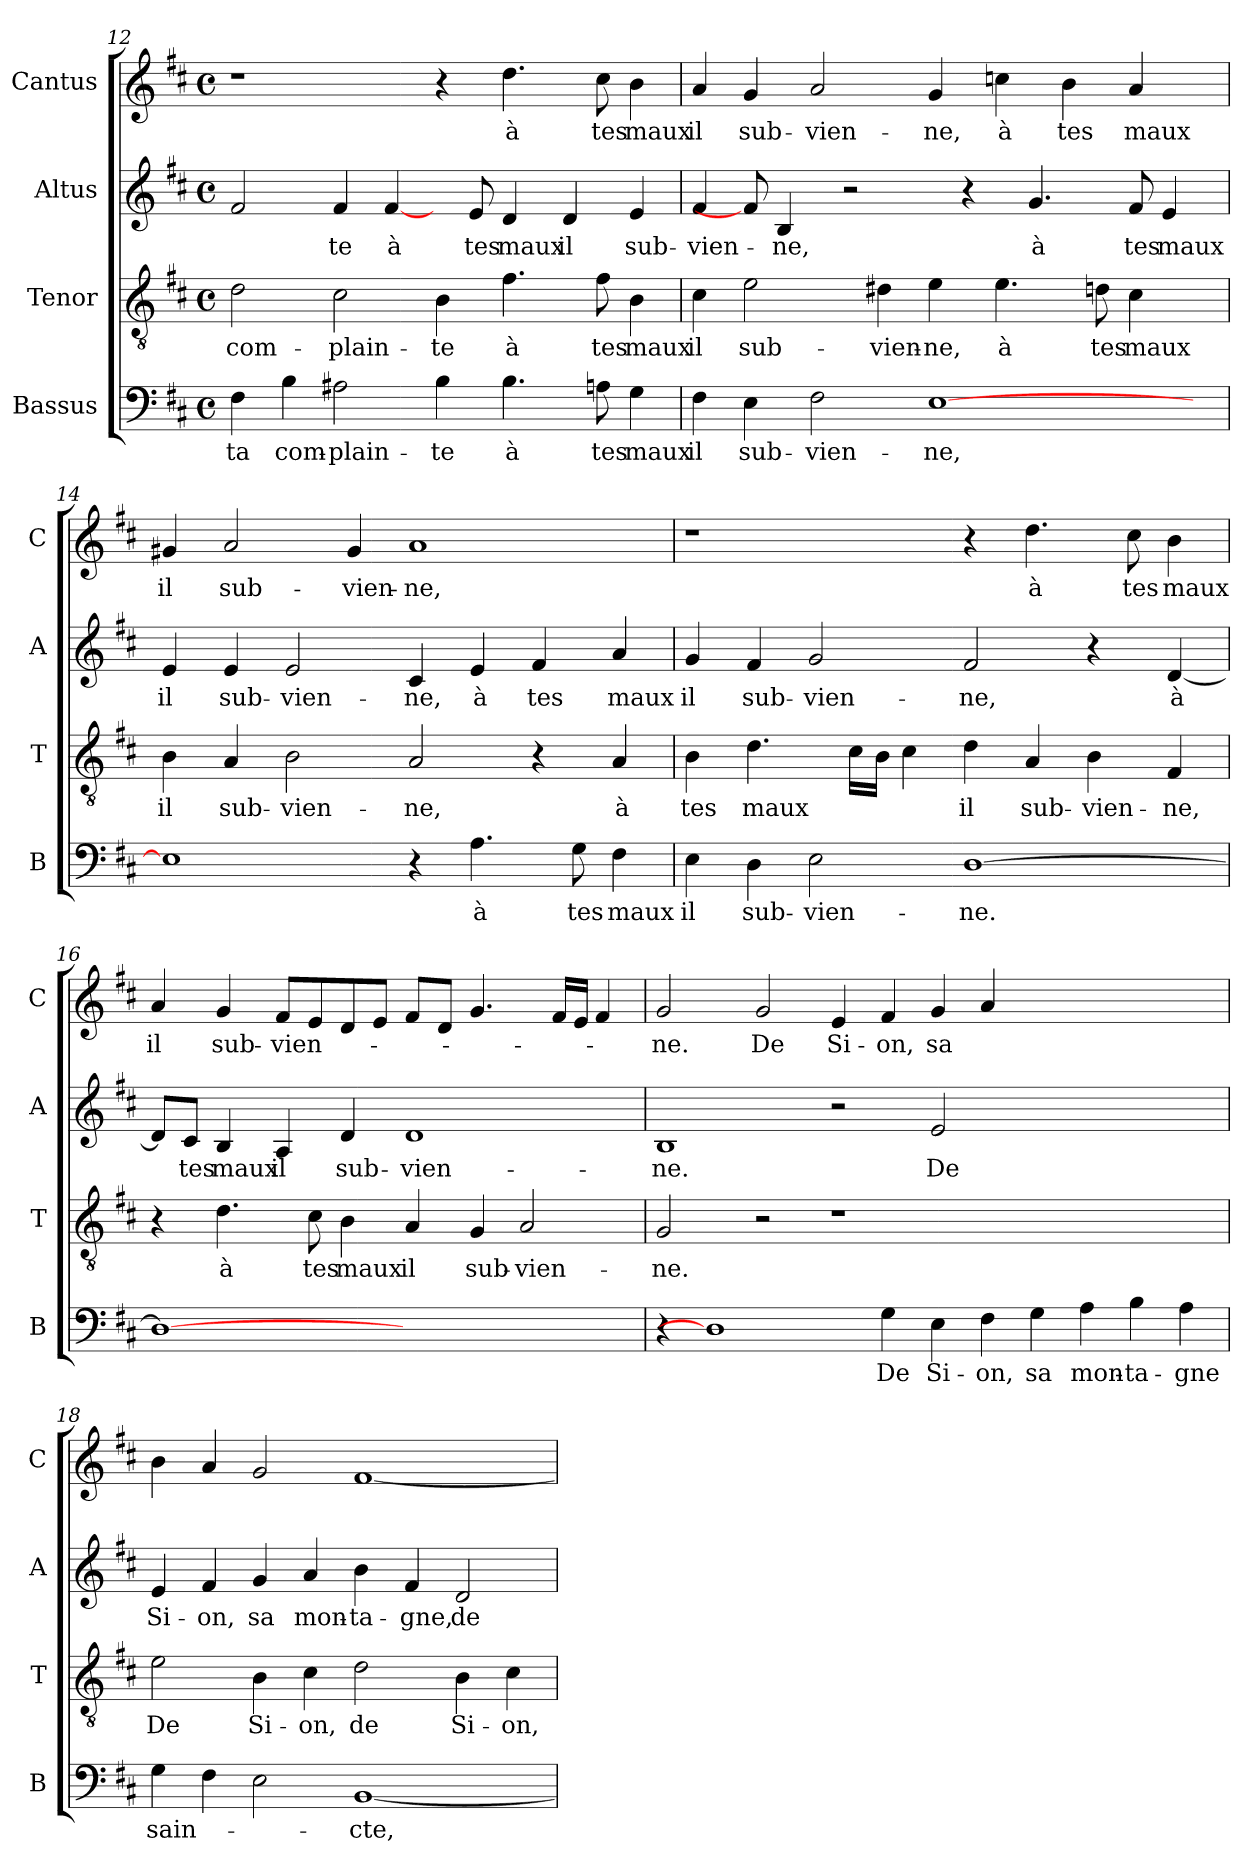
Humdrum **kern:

**kern	**text	**kern	**text	**kern	**text	**kern	**text
*part4	*part4	*part3	*part3	*part2	*part2	*part1	*part1
*staff4	*staff4	*staff3	*staff3	*staff2	*staff2	*staff1	*staff1
*I"Bassus	*	*I"Tenor	*	*I"Altus	*	*I"Cantus	*
*I'B	*	*I'T	*	*I'A	*	*I'C	*
*clefF4	*	*clefGv2	*	*clefG2	*	*clefG2	*
*k[f#c#]	*	*k[f#c#]	*	*k[f#c#]	*	*k[f#c#]	*
*D:	*	*D:	*	*D:	*	*D:	*
*M4/4	*	*M4/4	*	*M4/4	*	*M4/4	*
*met(c)	*	*met(c)	*	*met(c)	*	*met(c)	*
=12	=12	=12	=12	=12	=12	=12	=12
!	!LO:LY:b	!	!LO:LY:b	!	!	!	!
4F#\	ta	2d\	com-	2f#/	.	1r	.
!	!LO:LY:b	!	!	!	!	!	!
4B\	com-	.	.	.	.	.	.
!	!LO:LY:b	!	!LO:LY:b	!	!LO:LY:b	!	!
2A#X\	-plain-	2c#\	-plain-	4f#/	-te	.	.
!	!	!	!	!	!LO:LY:b	!	!
.	.	.	.	[4f#/	à	.	.
!	!LO:LY:b	!	!LO:LY:b	!	!	!	!
4B\	-te	4B\	-te	8ryy	.	4r	.
!	!	!	!	!	!LO:LY:b	!	!
.	.	.	.	8e/	tes	.	.
!	!LO:LY:b	!	!LO:LY:b	!	!LO:LY:b	!	!LO:LY:b
4.B\	à	4.f#\	à	4d/	maux	4.dd\	à
!	!	!	!	!	!LO:LY:b	!	!
.	.	.	.	4d/	il	.	.
!	!LO:LY:b	!	!LO:LY:b	!	!	!	!LO:LY:b
8An\	tes	8f#\	tes	.	.	8cc#\	tes
!	!LO:LY:b	!	!LO:LY:b	!	!LO:LY:b	!	!LO:LY:b
4G\	maux	4B\	maux	4e/	sub-	4b\	maux
!!LO:LB:g=z
=13	=13	=13	=13	=13	=13	=13	=13
!	!LO:LY:b	!	!LO:LY:b	!	!LO:LY:b	!	!LO:LY:b
4F#\	il	4c#\	il	4f#/	-vien-	4a/	il
!	!LO:LY:b	!	!LO:LY:b	!	!	!	!LO:LY:b
4E\	sub-	2e\	sub-	8f#/]	.	4g/	sub-
!	!	!	!	!	!LO:LY:b	!	!
.	.	.	.	4B/	-ne,	.	.
!	!LO:LY:b	!	!	!	!	!	!LO:LY:b
2F#\	-vien-	.	.	.	.	2a/	-vien-
.	.	.	.	2r	.	.	.
!	!	!	!LO:LY:b	!	!	!	!
.	.	4d#X\	-vien-	.	.	.	.
!	!LO:LY:b	!	!LO:LY:b	!	!	!	!LO:LY:b
[1E	-ne,	4e\	-ne,	.	.	4g/	-ne,
.	.	.	.	4r	.	.	.
!	!	!	!LO:LY:b	!	!	!	!LO:LY:b
.	.	4.e\	à	.	.	4ccn\	à
!	!	!	!	!	!LO:LY:b	!	!
.	.	.	.	4.g/	à	.	.
!	!	!	!	!	!	!	!LO:LY:b
.	.	.	.	.	.	4b\	tes
!	!	!	!LO:LY:b	!	!	!	!
.	.	8dn\	tes	.	.	.	.
!	!	!	!LO:LY:b	!	!LO:LY:b	!	!LO:LY:b
.	.	4c#\	maux	8f#/	tes	4a/	maux
!	!	!	!	!	!LO:LY:b	!	!
.	.	.	.	4e/	maux	.	.
8ryy	.	8ryy	.	.	.	8ryy	.
=14	=14	=14	=14	=14	=14	=14	=14
!	!	!	!LO:LY:b	!	!LO:LY:b	!	!LO:LY:b
1E]	.	4B\	il	4e/	il	4g#X/	il
!	!	!	!LO:LY:b	!	!LO:LY:b	!	!LO:LY:b
.	.	4A/	sub-	4e/	sub-	2a/	sub-
!	!	!	!LO:LY:b	!	!LO:LY:b	!	!
.	.	2B\	-vien-	2e/	-vien-	.	.
!	!	!	!	!	!	!	!LO:LY:b
.	.	.	.	.	.	4g#/	-vien-
!	!	!	!LO:LY:b	!	!LO:LY:b	!	!LO:LY:b
4r	.	2A/	-ne,	4c#/	-ne,	1a	-ne,
!	!LO:LY:b	!	!	!	!LO:LY:b	!	!
4.A\	à	.	.	4e/	à	.	.
!	!	!	!	!	!LO:LY:b	!	!
.	.	4r	.	4f#/	tes	.	.
!	!LO:LY:b	!	!	!	!	!	!
8G\	tes	.	.	.	.	.	.
!	!LO:LY:b	!	!LO:LY:b	!	!LO:LY:b	!	!
4F#\	maux	4A/	à	4a/	maux	.	.
=15	=15	=15	=15	=15	=15	=15	=15
!	!LO:LY:b	!	!LO:LY:b	!	!LO:LY:b	!	!
4E\	il	4B\	tes	4g/	il	1r	.
!	!LO:LY:b	!	!LO:LY:b	!	!LO:LY:b	!	!
4D\	sub-	4.d\	maux	4f#/	sub-	.	.
!	!LO:LY:b	!	!	!	!LO:LY:b	!	!
2E\	-vien-	.	.	2g/	-vien-	.	.
.	.	16c#\LL	.	.	.	.	.
.	.	16B\JJ	.	.	.	.	.
.	.	4c#\	.	.	.	.	.
!	!LO:LY:b	!	!LO:LY:b	!	!LO:LY:b	!	!
[1D	-ne.	4d\	il	2f#/	-ne,	4r	.
!	!	!	!LO:LY:b	!	!	!	!LO:LY:b
.	.	4A/	sub-	.	.	4.dd\	à
!	!	!	!LO:LY:b	!	!	!	!
.	.	4B\	-vien-	4r	.	.	.
!	!	!	!	!	!	!	!LO:LY:b
.	.	.	.	.	.	8cc#\	tes
!	!	!	!LO:LY:b	!	!LO:LY:b	!	!LO:LY:b
.	.	4F#/	-ne,	[4d/	à	4b\	maux
!!LO:LB:g=z
=16	=16	=16	=16	=16	=16	=16	=16
!	!	!	!	!	!	!	!LO:LY:b
1D_	.	4r	.	8d/L]	.	4a/	il
!	!	!	!	!	!LO:LY:b	!	!
.	.	.	.	8c#/J	tes	.	.
!	!	!	!LO:LY:b	!	!LO:LY:b	!	!LO:LY:b
.	.	4.d\	à	4B/	maux	4g/	sub-
!	!	!	!	!	!LO:LY:b	!	!LO:LY:b
.	.	.	.	4A/	il	8f#/L	-vien-
!	!	!	!LO:LY:b	!	!	!	!
.	.	8c#\	tes	.	.	8e/	.
!	!	!	!LO:LY:b	!	!LO:LY:b	!	!
.	.	4B\	maux	4d/	sub-	8d/	.
.	.	.	.	.	.	8e/J	.
!	!	!	!LO:LY:b	!	!LO:LY:b	!	!
1ryy	.	4A/	il	1d	-vien-	8f#/L	.
.	.	.	.	.	.	8d/J	.
!	!	!	!LO:LY:b	!	!	!	!
.	.	4G/	sub-	.	.	4.g/	.
!	!	!	!LO:LY:b	!	!	!	!
.	.	2A/	-vien-	.	.	.	.
.	.	.	.	.	.	16f#/LL	.
.	.	.	.	.	.	16e/JJ	.
.	.	.	.	.	.	4f#/	.
=17	=17	=17	=17	=17	=17	=17	=17
!	!	!	!LO:LY:b	!	!LO:LY:b	!	!LO:LY:b
4r	.	2G/	-ne.	1B	-ne.	2g/	-ne.
1D]	.	.	.	.	.	.	.
!	!	!	!	!	!	!	!LO:LY:b
.	.	2r	.	.	.	2g/	De
!	!	!	!	!	!	!	!LO:LY:b
.	.	1r	.	2r	.	4e/	Si-
!	!LO:LY:b	!	!	!	!	!	!LO:LY:b
4G\	De	.	.	.	.	4f#/	-on,
!	!LO:LY:b	!	!	!	!LO:LY:b	!	!LO:LY:b
4E\	Si-	.	.	2e/	De	4g/	sa
!	!LO:LY:b	!	!	!	!	!	!
4F#\	-on,	.	.	.	.	4a/	.
!	!LO:LY:b	!	!	!	!	!	!
4G\	sa	1ryy	.	1ryy	.	1ryy	.
!	!LO:LY:b	!	!	!	!	!	!
4A\	mon-	.	.	.	.	.	.
!	!LO:LY:b	!	!	!	!	!	!
4B\	-ta-	.	.	.	.	.	.
!	!LO:LY:b	!	!	!	!	!	!
4A\	-gne	.	.	.	.	.	.
=18	=18	=18	=18	=18	=18	=18	=18
!	!LO:LY:b	!	!LO:LY:b	!	!LO:LY:b	!	!
4G\	sain-	2e\	De	4e/	Si-	4b\	.
!	!	!	!	!	!LO:LY:b	!	!
4F#\	.	.	.	4f#/	-on,	4a/	.
!	!	!	!LO:LY:b	!	!LO:LY:b	!	!
2E\	.	4B\	Si-	4g/	sa	2g/	.
!	!	!	!LO:LY:b	!	!LO:LY:b	!	!
.	.	4c#\	-on,	4a/	mon-	.	.
!	!LO:LY:b	!	!LO:LY:b	!	!LO:LY:b	!	!
[1BB	-cte,	2d\	de	4b\	-ta-	[1f#	.
!	!	!	!	!	!LO:LY:b	!	!
.	.	.	.	4f#/	-gne,	.	.
!	!	!	!LO:LY:b	!	!LO:LY:b	!	!
.	.	4B\	Si-	2d/	de	.	.
!	!	!	!LO:LY:b	!	!	!	!
.	.	4c#\	-on,	.	.	.	.
=	=	=	=	=	=	=	=
*-	*-	*-	*-	*-	*-	*-	*-
